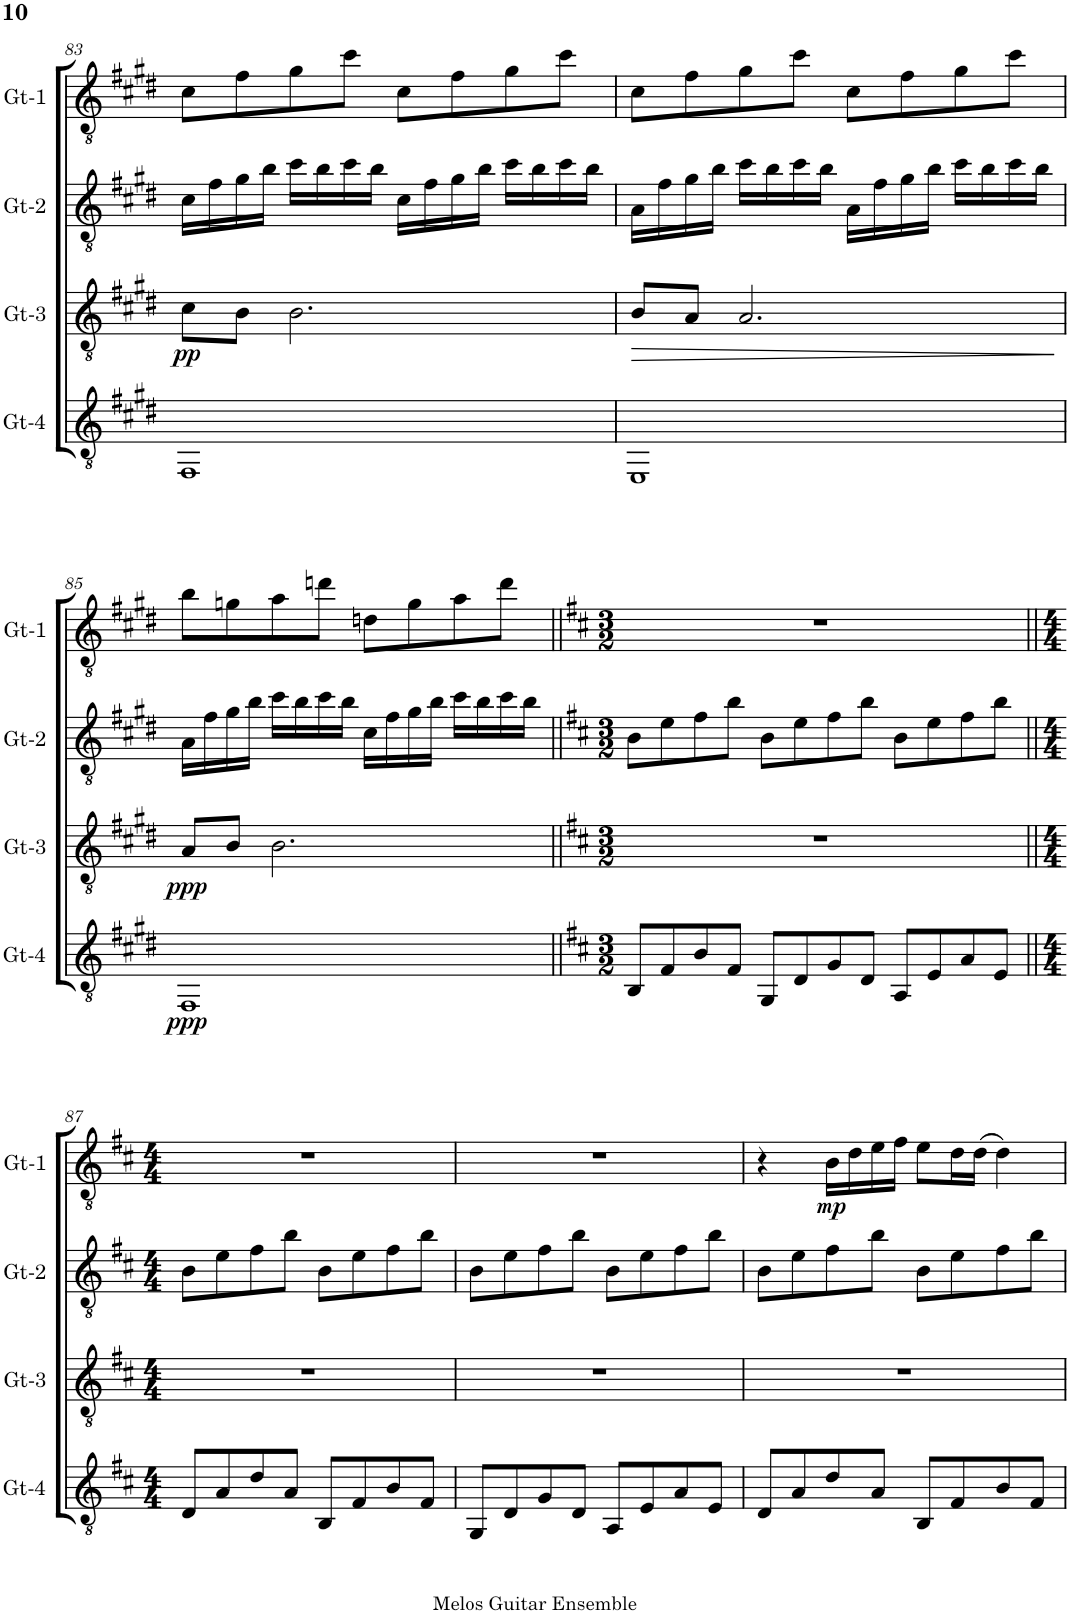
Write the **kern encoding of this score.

**kern	**dynam	**kern	**dynam	**kern	**kern	**dynam
*part4	*part4	*part3	*part3	*part2	*part1	*part1
*staff4	*staff4	*staff3	*staff3	*staff2	*staff1	*staff1
*I"Gt-4	*	*I"Gt-3	*	*I"Gt-2	*I"Gt-1	*
*I'Gt-4	*	*I'Gt-3	*	*I'Gt-2	*I'Gt-1	*
!!LO:PB:g=z
*clefGv2	*	*clefGv2	*	*clefGv2	*clefGv2	*
*k[f#c#g#d#]	*	*k[f#c#g#d#]	*	*k[f#c#g#d#]	*k[f#c#g#d#]	*
*M4/4	*	*M4/4	*	*M4/4	*M4/4	*
=83	=83	=83	=83	=83	=83	=83
!	!	!	!LO:DY:b	!	!	!
1FF#	.	8c#\L	pp	16c#\LL	8c#\L	.
.	.	.	.	16f#\	.	.
.	.	8B\J	.	16g#\	8f#\	.
.	.	.	.	16b\JJ	.	.
.	.	2.B\	.	16cc#\LL	8g#\	.
.	.	.	.	16b\	.	.
.	.	.	.	16cc#\	8cc#\J	.
.	.	.	.	16b\JJ	.	.
.	.	.	.	16c#\LL	8c#\L	.
.	.	.	.	16f#\	.	.
.	.	.	.	16g#\	8f#\	.
.	.	.	.	16b\JJ	.	.
.	.	.	.	16cc#\LL	8g#\	.
.	.	.	.	16b\	.	.
.	.	.	.	16cc#\	8cc#\J	.
.	.	.	.	16b\JJ	.	.
=84	=84	=84	=84	=84	=84	=84
!	!	!	!LO:HP:b	!	!	!
1EE	.	8B/L	>	16A\LL	8c#\L	.
.	.	.	.	16f#\	.	.
.	.	8A/J	.	16g#\	8f#\	.
.	.	.	.	16b\JJ	.	.
.	.	2.A/	.	16cc#\LL	8g#\	.
.	.	.	.	16b\	.	.
.	.	.	.	16cc#\	8cc#\J	.
.	.	.	.	16b\JJ	.	.
.	.	.	.	16A\LL	8c#\L	.
.	.	.	.	16f#\	.	.
.	.	.	.	16g#\	8f#\	.
.	.	.	.	16b\JJ	.	.
.	.	.	.	16cc#\LL	8g#\	.
.	.	.	.	16b\	.	.
.	.	.	.	16cc#\	8cc#\J	.
.	.	.	.	16b\JJ	.	.
.	.	.	]	.	.	.
!!LO:LB:g=z
=85	=85	=85	=85	=85	=85	=85
!	!LO:DY:b	!	!LO:DY:b	!	!	!
1FF#	ppp	8A/L	ppp	16A\LL	8b\L	.
.	.	.	.	16f#\	.	.
.	.	8B/J	.	16g#\	8gn\	.
.	.	.	.	16b\JJ	.	.
.	.	2.B\	.	16cc#\LL	8a\	.
.	.	.	.	16b\	.	.
.	.	.	.	16cc#\	8ddn\J	.
.	.	.	.	16b\JJ	.	.
.	.	.	.	16c#\LL	8dn\L	.
.	.	.	.	16f#\	.	.
.	.	.	.	16g#\	8g\	.
.	.	.	.	16b\JJ	.	.
.	.	.	.	16cc#\LL	8a\	.
.	.	.	.	16b\	.	.
.	.	.	.	16cc#\	8dd\J	.
.	.	.	.	16b\JJ	.	.
=86||	=86||	=86||	=86||	=86||	=86||	=86||
*k[f#c#]	*	*k[f#c#]	*	*k[f#c#]	*k[f#c#]	*
*M3/2	*	*M3/2	*	*M3/2	*M3/2	*
8BB/L	.	1.r	.	8B\L	1.r	.
8F#/	.	.	.	8e\	.	.
8B/	.	.	.	8f#\	.	.
8F#/J	.	.	.	8b\J	.	.
8GG/L	.	.	.	8B\L	.	.
8D/	.	.	.	8e\	.	.
8G/	.	.	.	8f#\	.	.
8D/J	.	.	.	8b\J	.	.
8AA/L	.	.	.	8B\L	.	.
8E/	.	.	.	8e\	.	.
8A/	.	.	.	8f#\	.	.
8E/J	.	.	.	8b\J	.	.
!!LO:LB:g=z
=87||	=87||	=87||	=87||	=87||	=87||	=87||
*M4/4	*	*M4/4	*	*M4/4	*M4/4	*
8D/L	.	1r	.	8B\L	1r	.
8A/	.	.	.	8e\	.	.
8d/	.	.	.	8f#\	.	.
8A/J	.	.	.	8b\J	.	.
8BB/L	.	.	.	8B\L	.	.
8F#/	.	.	.	8e\	.	.
8B/	.	.	.	8f#\	.	.
8F#/J	.	.	.	8b\J	.	.
=88	=88	=88	=88	=88	=88	=88
8GG/L	.	1r	.	8B\L	1r	.
8D/	.	.	.	8e\	.	.
8G/	.	.	.	8f#\	.	.
8D/J	.	.	.	8b\J	.	.
8AA/L	.	.	.	8B\L	.	.
8E/	.	.	.	8e\	.	.
8A/	.	.	.	8f#\	.	.
8E/J	.	.	.	8b\J	.	.
=89	=89	=89	=89	=89	=89	=89
8D/L	.	1r	.	8B\L	4r	.
8A/	.	.	.	8e\	.	.
!	!	!	!	!	!	!LO:DY:b
8d/	.	.	.	8f#\	16B\LL	mp
.	.	.	.	.	16d\	.
8A/J	.	.	.	8b\J	16e\	.
.	.	.	.	.	16f#\JJ	.
8BB/L	.	.	.	8B\L	8e\L	.
8F#/	.	.	.	8e\	16d\L	.
.	.	.	.	.	(16d\JJ	.
8B/	.	.	.	8f#\	4d\)	.
8F#/J	.	.	.	8b\J	.	.
=	=	=	=	=	=	=
*-	*-	*-	*-	*-	*-	*-
